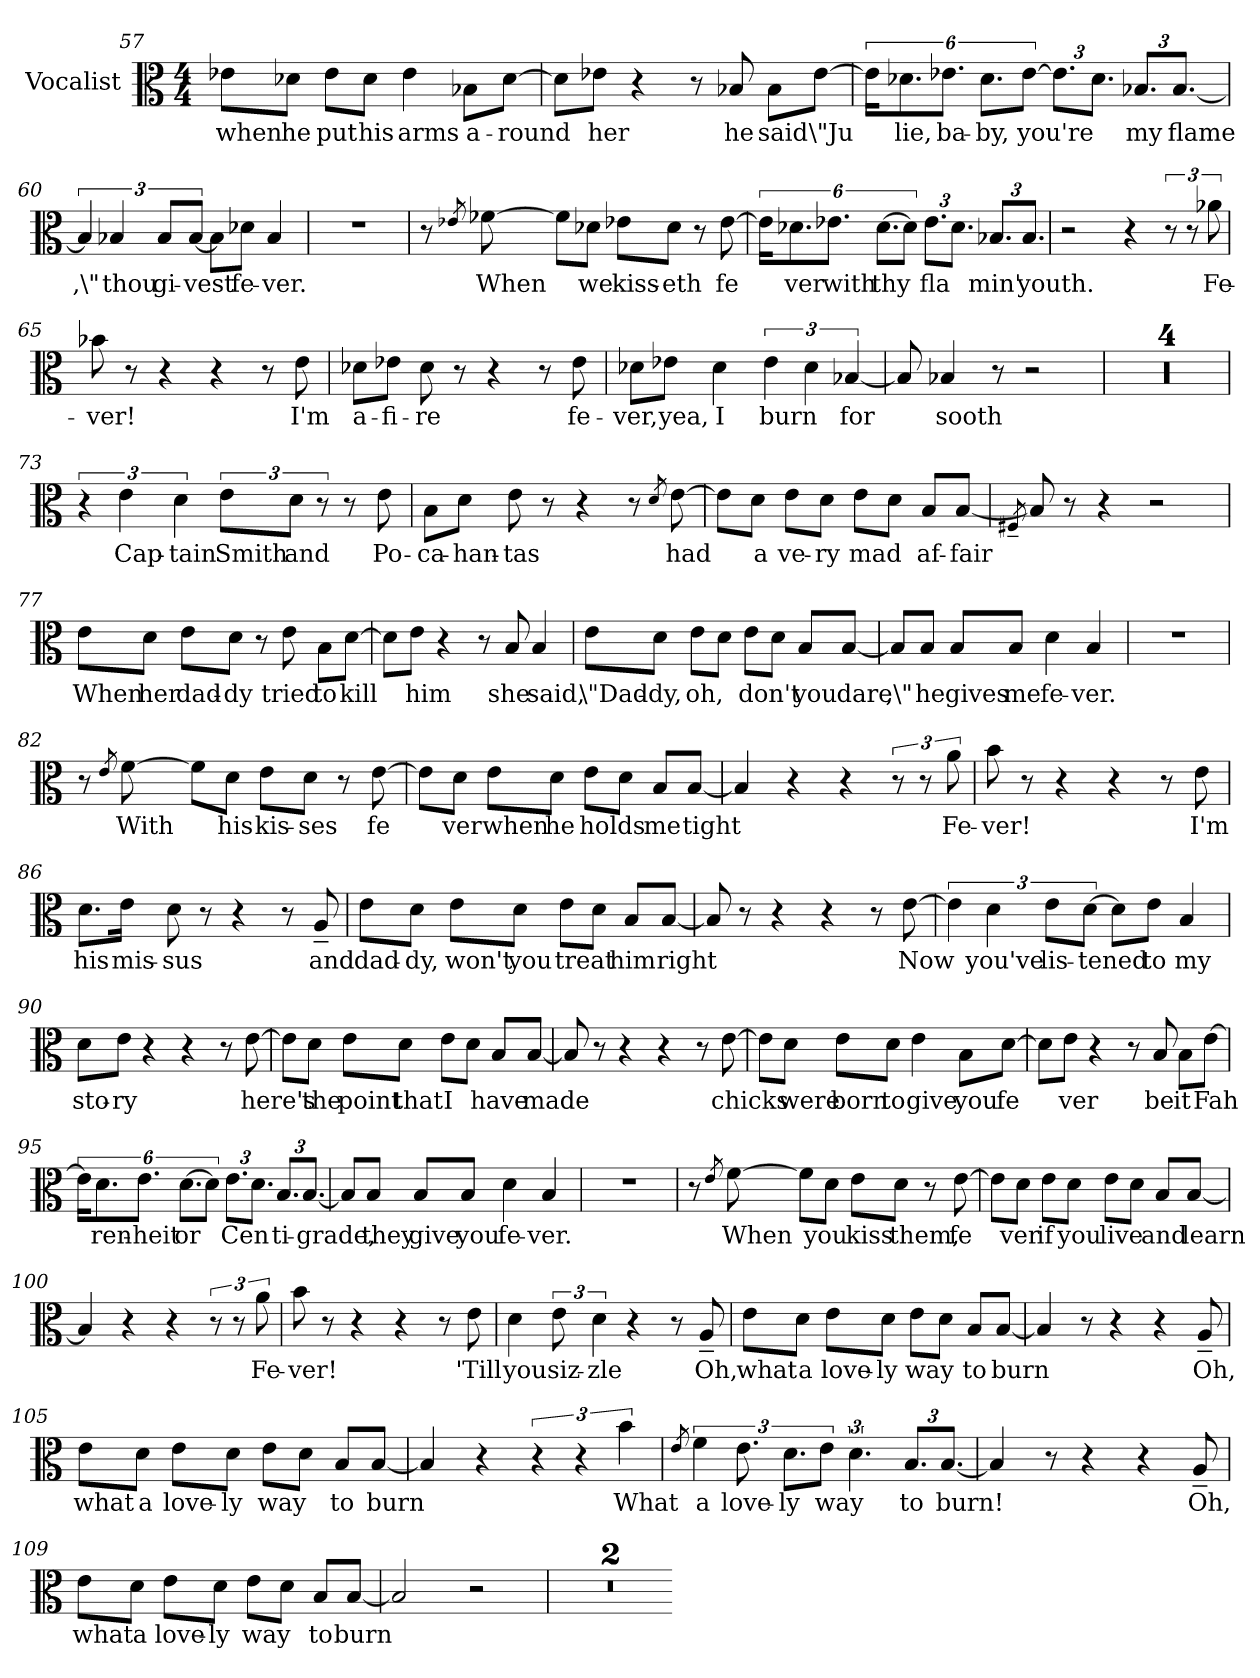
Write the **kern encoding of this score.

**kern	**text
*part1	*part1
*staff1	*staff1
*I"Vocalist	*
*clefC3	*
*M4/4	*
=57	=57
8e-X\L	when
8d-X\J	he
8e-\L	put
8d-\J	his
4e-	arms
8B-X\L	a-
[8d-\J	-round
=58	=58
8d-\L]	_
8e-X\J	her
4r	.
8r	.
8B-X	he
8B-\L	said
[8e-\J	\"Ju
=59	=59
24e-\KL]	_
12.d-X\	lie,
12.e-X\J	ba-
12.d-\L	-by,
[12e-\J	you're
12.e-\L]	_
12.d-\J	_
12.B-X/L	my
[12.B-/J	flame
=60	=60
6B-]	,\"
6B-X	thou
12B-/L	gi-
[12B-/J	-vest
8B-\L]	_
8d-X\J	fe-
4B-	-ver.
=61	=61
1r	.
=62	=62
8r	.
8qe-X	_
[8f-X	When
8f-\L]	_
8d-X\J	we
8e-X\L	kiss-
8d-\J	-eth
8r	.
[8e-	fe
=63	=63
24e-\KL]	_
12.d-X\	ver
12.e-X\J	with
[12.d-\L	thy
12d-\J]	_
12.e-\L	fla
12.d-\J	_
12.B-X/L	min'
12.B-/J	youth.
=64	=64
2r	.
4r	.
12r	.
12r	.
12a-X	Fe-
=65	=65
8b-X	-ver!
8r	.
4r	.
4r	.
8r	.
8e	I'm
=66	=66
8d-X\L	a-
8e-X\J	-fi-
8d-	-re
8r	.
4r	.
8r	.
8e-	fe-
=67	=67
8d-X\L	-ver,
8e-X\J	yea,
4d-	I
6e-	burn
6d-	_
[6B-X	for
=68	=68
8B-]	_
4B-X	sooth
8r	.
2r	.
=69	=69
1r	.
=70	=70
1r	.
=71	=71
1r	.
=72	=72
1r	.
=73	=73
6r	.
6e	Cap-
6d	-tain
12e\L	Smith
12d\J	and
12r	.
8r	.
8e	Po-
=74	=74
8B\L	-ca-
8d\J	-han-
8e	-tas
8r	.
4r	.
8r	.
8qd	_
[8e	had
=75	=75
8e\L]	_
8d\J	a
8e\L	ve-
8d\J	-ry
8e\L	mad
8d\J	_
8B/L	af-
[8B/J	-fair
=76	=76
8qF#X~	_
8B]	_
8r	.
4r	.
2r	.
=77	=77
8e\L	When
8d\J	her
8e\L	dad-
8d\J	-dy
8r	.
8e	tried
8B\L	to
[8d\J	kill
=78	=78
8d\L]	_
8e\J	him
4r	.
8r	.
8B	she
4B	said,
=79	=79
8e\L	\"Dad-
8d\J	-dy,
8e\L	oh,
8d\J	_
8e\L	don't
8d\J	_
8B/L	you
[8B/J	dare
=80	=80
8B/L]	,\"
8B/J	he
8B/L	gives
8B/J	me
4d	fe-
4B	-ver.
=81	=81
1r	.
=82	=82
8r	.
8qe	_
[8f	With
8f\L]	_
8d\J	his
8e\L	kis-
8d\J	-ses
8r	.
[8e	fe
=83	=83
8e\L]	_
8d\J	ver
8e\L	when
8d\J	he
8e\L	holds
8d\J	_
8B/L	me
[8B/J	tight
=84	=84
4B]	_
4r	.
4r	.
12r	.
12r	.
12a	Fe-
=85	=85
8b	-ver!
8r	.
4r	.
4r	.
8r	.
8e	I'm
=86	=86
8.d\L	his
16e\Jk	mis-
8d	-sus
8r	.
4r	.
8r	.
8A~	and
=87	=87
8e\L	dad-
8d\J	-dy,
8e\L	won't
8d\J	you
8e\L	treat
8d\J	_
8B/L	him
[8B/J	right
=88	=88
8B]	_
8r	.
4r	.
4r	.
8r	.
[8e	Now
=89	=89
6e]	_
6d	you've
12e\L	lis-
[12d\J	-tened
8d\L]	_
8e\J	to
4B	my
=90	=90
8d\L	sto-
8e\J	-ry
4r	.
4r	.
8r	.
[8e	here's
=91	=91
8e\L]	_
8d\J	the
8e\L	point
8d\J	that
8e\L	I
8d\J	_
8B/L	have
[8B/J	made
=92	=92
8B]	_
8r	.
4r	.
4r	.
8r	.
[8e	chicks
=93	=93
8e\L]	_
8d\J	were
8e\L	born
8d\J	to
4e	give
8B\L	you
[8d\J	fe
=94	=94
8d\L]	_
8e\J	ver
4r	.
8r	.
8B	be
8B\L	it
[8e\J	Fah
=95	=95
24e\KL]	_
12.d\	ren-
12.e\J	-heit
[12.d\L	or
12d\J]	_
12.e\L	Cen
12.d\J	_
12.B/L	ti-
[12.B/J	-grade,
=96	=96
8B/L]	_
8B/J	they
8B/L	give
8B/J	you
4d	fe-
4B	-ver.
=97	=97
1r	.
=98	=98
8r	.
8qe	_
[8f	When
8f\L]	_
8d\J	you
8e\L	kiss
8d\J	them,
8r	.
[8e	fe
=99	=99
8e\L]	_
8d\J	ver
8e\L	if
8d\J	you
8e\L	live
8d\J	_
8B/L	and
[8B/J	learn
=100	=100
4B]	_
4r	.
4r	.
12r	.
12r	.
12a	Fe-
=101	=101
8b	-ver!
8r	.
4r	.
4r	.
8r	.
8e	'Till
=102	=102
4d	you
12e	siz-
6d	-zle
4r	.
8r	.
8A~	Oh,
=103	=103
8e\L	what
8d\J	a
8e\L	love-
8d\J	-ly
8e\L	way
8d\J	_
8B/L	to
[8B/J	burn
=104	=104
4B]	_
8r	.
4r	.
4r	.
8A~	Oh,
=105	=105
8e\L	what
8d\J	a
8e\L	love-
8d\J	-ly
8e\L	way
8d\J	_
8B/L	to
[8B/J	burn
=106	=106
4B]	_
4r	.
6r	.
6r	.
6b	What
=107	=107
8qe	_
6f	a
12.e	love-
12.d\L	-ly
12e\J	way
6.d	_
12.B/L	to
[12.B/J	burn!
=108	=108
4B]	_
8r	.
4r	.
4r	.
8A~	Oh,
=109	=109
8e\L	what
8d\J	a
8e\L	love-
8d\J	-ly
8e\L	way
8d\J	_
8B/L	to
[8B/J	burn
=110	=110
2B]	_
2r	.
=111	=111
1r	.
=112	=112
1r	.
=-	=-
*-	*-
